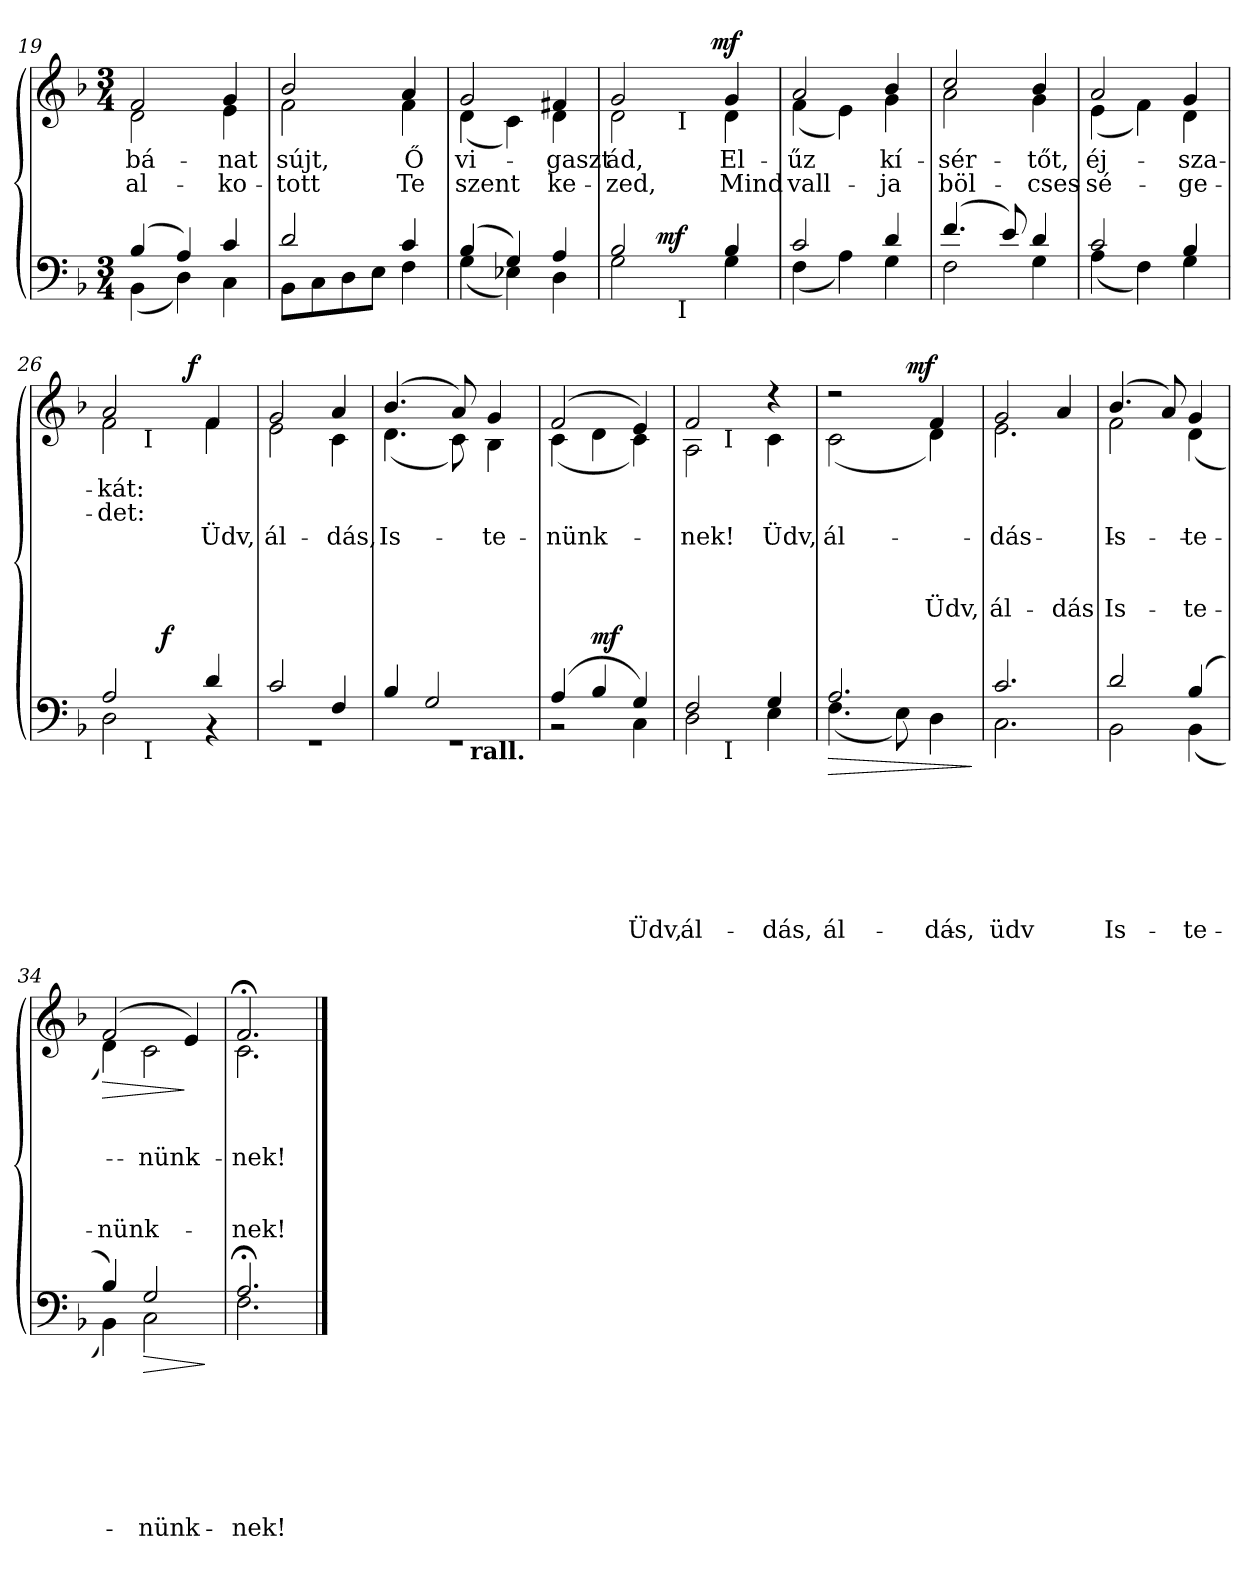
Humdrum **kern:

**kern	**text	**text	**text	**text	**text	**text	**text	**dynam	**kern	**text	**text	**text	**text	**text	**text	**dynam
*part2	*part2	*part2	*part2	*part2	*part2	*part2	*part2	*part2	*part1	*part1	*part1	*part1	*part1	*part1	*part1	*part1
*staff2	*staff2	*staff2	*staff2	*staff2	*staff2	*staff2	*staff2	*staff2	*staff1	*staff1	*staff1	*staff1	*staff1	*staff1	*staff1	*staff1
*clefF4	*	*	*	*	*	*	*	*	*clefG2	*	*	*	*	*	*	*
*k[b-]	*	*	*	*	*	*	*	*	*k[b-]	*	*	*	*	*	*	*
*F:	*	*	*	*	*	*	*	*	*F:	*	*	*	*	*	*	*
*M3/4	*	*	*	*	*	*	*	*	*M3/4	*	*	*	*	*	*	*
=19	=19	=19	=19	=19	=19	=19	=19	=19	=19	=19	=19	=19	=19	=19	=19	=19
*^	*	*	*	*	*	*	*	*	*^	*	*	*	*	*	*	*
!	!	!	!	!	!	!	!	!	!	!	!	!LO:LY:b	!LO:LY:b	!	!	!	!	!
(>4B-/	(<4BB-\	.	.	.	.	.	.	.	.	2f/	2d\	bá-	al-	.	.	.	.	.
4A/)	4D\)	.	.	.	.	.	.	.	.	.	.	.	.	.	.	.	.	.
!	!	!	!	!	!	!	!	!	!	!	!	!LO:LY:b	!LO:LY:b	!	!	!	!	!
4c/	4C\	.	.	.	.	.	.	.	.	4g/	4e\	-nat	-ko-	.	.	.	.	.
=20	=20	=20	=20	=20	=20	=20	=20	=20	=20	=20	=20	=20	=20	=20	=20	=20	=20	=20
!	!	!	!	!	!	!	!	!	!	!	!	!LO:LY:b	!LO:LY:b	!	!	!	!	!
2d/	8BB-\L	.	.	.	.	.	.	.	.	2b-/	2f\	sújt,	-tott	.	.	.	.	.
.	8C\	.	.	.	.	.	.	.	.	.	.	.	.	.	.	.	.	.
.	8D\	.	.	.	.	.	.	.	.	.	.	.	.	.	.	.	.	.
.	8E\J	.	.	.	.	.	.	.	.	.	.	.	.	.	.	.	.	.
!	!	!	!	!	!	!	!	!	!	!	!	!LO:LY:b	!LO:LY:b	!	!	!	!	!
4c/	4F\	.	.	.	.	.	.	.	.	4a/	4f\	Ő	Te	.	.	.	.	.
=21	=21	=21	=21	=21	=21	=21	=21	=21	=21	=21	=21	=21	=21	=21	=21	=21	=21	=21
!	!	!	!	!	!	!	!	!	!	!	!	!LO:LY:b	!LO:LY:b	!	!	!	!	!
(>4B-/	(<4G\	.	.	.	.	.	.	.	.	2g/	(<4d\	vi-	szent	.	.	.	.	.
4G/)	4E-X\)	.	.	.	.	.	.	.	.	.	4c\)	.	.	.	.	.	.	.
!	!	!	!	!	!	!	!	!	!	!	!	!LO:LY:b	!LO:LY:b	!	!	!	!	!
4A/	4D\	.	.	.	.	.	.	.	.	4f#X/	4d\	-gaszt	ke-	.	.	.	.	.
=22	=22	=22	=22	=22	=22	=22	=22	=22	=22	=22	=22	=22	=22	=22	=22	=22	=22	=22
!	!	!	!	!	!	!	!	!	!	!	!	!LO:LY:b	!LO:LY:b	!	!	!	!	!
*^	*^	*	*	*	*	*	*	*	*	*^	*^	*	*	*	*	*	*	*
2B-/	2G\	4ryy	4ryy	.	.	.	.	.	.	.	.	2g/	2d\	4...ryy	4ryy	ád,	-zed,	.	.	.	.	.
!	!	!	!	!	!	!	!	!	!	!	!LO:DY:a	!	!	!	!	!	!	!	!	!	!	!
.	.	2ryy	16ryy	.	.	.	.	.	.	.	mf	.	.	.	16ryy	.	.	.	.	.	.	.
!	!	!	!	!	!	!	!	!	!	!	!	!	!	!	!LO:TX:b:t=I	!	!	!	!	!	!	!
!	!	!	!LO:TX:b:t=I	!	!	!	!	!	!	!	!	!	!	!	!	!	!	!	!	!	!	!
.	.	.	4..ryy	.	.	.	.	.	.	.	.	.	.	.	4..ryy	.	.	.	.	.	.	.
!	!	!	!	!	!	!	!	!	!	!	!	!	!	!	!	!	!	!	!	!	!	!LO:DY:a
.	.	.	.	.	.	.	.	.	.	.	.	.	.	4ryy	.	.	.	.	.	.	.	mf
!	!	!	!	!	!	!	!	!	!	!	!	!	!	!	!	!LO:LY:b	!LO:LY:b	!	!	!	!	!
4B-/	4G\	.	.	.	.	.	.	.	.	.	.	4g/	4d\	.	.	El-	Mind	.	.	.	.	.
.	.	.	.	.	.	.	.	.	.	.	.	.	.	32ryy	.	.	.	.	.	.	.	.
*	*v	*v	*v	*	*	*	*	*	*	*	*	*	*	*	*	*	*	*	*	*	*	*
*	*	*	*	*	*	*	*	*	*	*	*v	*v	*v	*	*	*	*	*	*	*
=23	=23	=23	=23	=23	=23	=23	=23	=23	=23	=23	=23	=23	=23	=23	=23	=23	=23	=23
*^	*^	*	*	*	*	*	*	*	*	*^	*^	*	*	*	*	*	*	*
!	!	!	!	!	!	!	!	!	!	!	!	!	!	!	!	!LO:LY:b	!LO:LY:b	!	!	!	!	!
*	*v	*v	*v	*	*	*	*	*	*	*	*	*	*	*	*	*	*	*	*	*	*	*
*	*	*	*	*	*	*	*	*	*	*	*v	*v	*v	*	*	*	*	*	*	*
2c/	(<4F\	.	.	.	.	.	.	.	.	2a/	(<4f\	-űz	vall-	.	.	.	.	.
.	4A\)	.	.	.	.	.	.	.	.	.	4e\)	.	.	.	.	.	.	.
!	!	!	!	!	!	!	!	!	!	!	!	!LO:LY:b	!LO:LY:b	!	!	!	!	!
4d/	4G\	.	.	.	.	.	.	.	.	4b-/	4g\	kí-	-ja	.	.	.	.	.
!!LO:LB:g=z	!!
=24	=24	=24	=24	=24	=24	=24	=24	=24	=24	=24	=24	=24	=24	=24	=24	=24	=24	=24
!	!	!	!	!	!	!	!	!	!	!	!	!LO:LY:b	!LO:LY:b	!	!	!	!	!
(>4.f/	2F\	.	.	.	.	.	.	.	.	2cc/	2a\	-sér-	böl-	.	.	.	.	.
8e/)	.	.	.	.	.	.	.	.	.	.	.	.	.	.	.	.	.	.
!	!	!	!	!	!	!	!	!	!	!	!	!LO:LY:b	!LO:LY:b	!	!	!	!	!
4d/	4G\	.	.	.	.	.	.	.	.	4b-/	4g\	-tőt,	-cses-	.	.	.	.	.
=25	=25	=25	=25	=25	=25	=25	=25	=25	=25	=25	=25	=25	=25	=25	=25	=25	=25	=25
!	!	!	!	!	!	!	!	!	!	!	!	!LO:LY:b	!LO:LY:b	!	!	!	!	!
2c/	(<4A\	.	.	.	.	.	.	.	.	2a/	(<4e\	éj-	-sé-	.	.	.	.	.
.	4F\)	.	.	.	.	.	.	.	.	.	4f\)	.	.	.	.	.	.	.
!	!	!	!	!	!	!	!	!	!	!	!	!LO:LY:b	!LO:LY:b	!	!	!	!	!
4B-/	4G\	.	.	.	.	.	.	.	.	4g/	4d\	-sza-	-ge-	.	.	.	.	.
=26	=26	=26	=26	=26	=26	=26	=26	=26	=26	=26	=26	=26	=26	=26	=26	=26	=26	=26
!	!	!	!	!	!	!	!	!	!	!	!	!LO:LY:b	!LO:LY:b	!	!	!	!	!
*	*^	*	*	*	*	*	*	*	*	*^	*^	*	*	*	*	*	*	*
2A/	2D\	4ryy	.	.	.	.	.	.	.	.	2a/	2f\	4..ryy	4ryy	-kát:	-det:	.	.	.	.	.
!	!	!	!	!	!	!	!	!	!	!	!	!	!	!LO:TX:b:t=I	!	!	!	!	!	!	!
!	!	!LO:TX:b:t=I	!	!	!	!	!	!	!	!	!	!	!	!	!	!	!	!	!	!	!
.	.	16ryy	.	.	.	.	.	.	.	.	.	.	.	2ryy	.	.	.	.	.	.	.
!	!	!	!	!	!	!	!	!	!	!LO:DY:a	!	!	!	!	!	!	!	!	!	!	!
.	.	4..ryy	.	.	.	.	.	.	.	f	.	.	.	.	.	.	.	.	.	.	.
!	!	!	!	!	!	!	!	!	!	!	!	!	!	!	!	!	!	!	!	!	!LO:DY:a
.	.	.	.	.	.	.	.	.	.	.	.	.	4ryy	.	.	.	.	.	.	.	f
!	!	!	!	!	!	!	!	!	!	!	!	!	!	!	!	!	!LO:LY:b	!	!	!	!
4d/	4rBB	.	.	.	.	.	.	.	.	.	4f/	4f\	.	.	.	.	Üdv,	.	.	.	.
.	.	.	.	.	.	.	.	.	.	.	.	.	16ryy	.	.	.	.	.	.	.	.
*	*v	*v	*	*	*	*	*	*	*	*	*	*	*	*	*	*	*	*	*	*	*
*	*	*	*	*	*	*	*	*	*	*	*v	*v	*v	*	*	*	*	*	*	*
=27	=27	=27	=27	=27	=27	=27	=27	=27	=27	=27	=27	=27	=27	=27	=27	=27	=27	=27
*	*^	*	*	*	*	*	*	*	*	*^	*^	*	*	*	*	*	*	*
!	!	!	!	!	!	!	!	!	!	!	!	!	!	!	!	!	!LO:LY:b	!	!	!	!
*	*v	*v	*	*	*	*	*	*	*	*	*	*	*	*	*	*	*	*	*	*	*
*	*	*	*	*	*	*	*	*	*	*	*v	*v	*v	*	*	*	*	*	*	*
2c/	2.rGG	.	.	.	.	.	.	.	.	2g/	2e\	.	.	ál-	.	.	.	.
!	!	!	!	!	!	!	!	!	!	!	!	!	!	!LO:LY:b	!	!	!	!
4F/	.	.	.	.	.	.	.	.	.	4a/	4c\	.	.	-dás,	.	.	.	.
=28	=28	=28	=28	=28	=28	=28	=28	=28	=28	=28	=28	=28	=28	=28	=28	=28	=28	=28
!	!	!	!	!	!	!	!	!	!	!	!	!	!	!LO:LY:b	!	!	!	!
*	*^	*	*	*	*	*	*	*	*	*	*	*	*	*	*	*	*	*
4B-/	2.rGG	4..ryy	.	.	.	.	.	.	.	.	(>4.b-/	(<4.d\	.	.	Is-	.	.	.	.
2G/	.	.	.	.	.	.	.	.	.	.	.	.	.	.	.	.	.	.	.
.	.	.	.	.	.	.	.	.	.	.	8a/)	8c\)	.	.	.	.	.	.	.
!	!	!LO:TX:b:B:t=rall.	!	!	!	!	!	!	!	!	!	!	!	!	!	!	!	!	!
.	.	4ryy	.	.	.	.	.	.	.	.	.	.	.	.	.	.	.	.	.
!	!	!	!	!	!	!	!	!	!	!	!	!	!	!	!LO:LY:b	!	!	!	!
.	.	.	.	.	.	.	.	.	.	.	4g/	4B-\	.	.	-te-	.	.	.	.
.	.	16ryy	.	.	.	.	.	.	.	.	.	.	.	.	.	.	.	.	.
*	*v	*v	*	*	*	*	*	*	*	*	*	*	*	*	*	*	*	*	*
=29	=29	=29	=29	=29	=29	=29	=29	=29	=29	=29	=29	=29	=29	=29	=29	=29	=29	=29
*	*^	*	*	*	*	*	*	*	*	*	*	*	*	*	*	*	*	*
!	!	!	!	!	!	!	!	!	!	!	!	!	!	!	!LO:LY:b	!	!	!	!
*	*v	*v	*	*	*	*	*	*	*	*	*	*	*	*	*	*	*	*	*
(>4A/	2rBB	.	.	.	.	.	.	.	.	(2f/	(<4c\	.	.	-nünk-	.	.	.	.
!	!	!	!	!	!	!	!	!	!LO:DY:b	!	!	!	!	!	!	!	!	!
4B-/	.	.	.	.	.	.	.	.	mf	.	4d\	.	.	.	.	.	.	.
!	!	!	!	!	!	!	!	!LO:LY:b	!	!	!	!	!	!	!	!	!	!
4G/)	4C\	.	.	.	.	.	.	Üdv,	.	4e/)	4c\)	.	.	.	.	.	.	.
*	*	*	*	*	*	*	*	*	*	*v	*v	*	*	*	*	*	*	*
!!LO:LB:g=z
=30	=30	=30	=30	=30	=30	=30	=30	=30	=30	=30	=30	=30	=30	=30	=30	=30	=30
*	*	*	*	*	*	*	*	*	*	*^	*	*	*	*	*	*	*
!	!	!	!	!	!	!	!	!LO:LY:b	!	!	!	!	!	!	!	!	!	!
!	!	!	!	!	!	!	!	!	!	!	!	!	!	!LO:LY:b	!	!	!	!
*	*^	*	*	*	*	*	*	*	*	*	*^	*	*	*	*	*	*	*
2F/	2D\	8..ryy	.	.	.	.	.	.	ál-	.	2f/	2A\	8..ryy	.	.	-nek!	.	.	.	.
!	!	!	!	!	!	!	!	!	!	!	!	!	!LO:TX:b:t=I	!	!	!	!	!	!	!
!	!	!LO:TX:b:t=I	!	!	!	!	!	!	!	!	!	!	!	!	!	!	!	!	!	!
.	.	2ryy	.	.	.	.	.	.	.	.	.	.	2ryy	.	.	.	.	.	.	.
!	!	!	!	!	!	!	!	!	!LO:LY:b	!	!	!	!	!	!	!	!	!	!	!
!	!	!	!	!	!	!	!	!	!	!	!	!	!	!	!	!LO:LY:b	!	!	!	!
4G/	4E\	.	.	.	.	.	.	.	-dás,	.	4rdd	4c\	.	.	.	Üdv,	.	.	.	.
.	.	32ryy	.	.	.	.	.	.	.	.	.	.	32ryy	.	.	.	.	.	.	.
=31	=31	=31	=31	=31	=31	=31	=31	=31	=31	=31	=31	=31	=31	=31	=31	=31	=31	=31	=31	=31
!	!	!	!	!	!	!	!	!	!	!LO:HP:b	!	!	!	!	!	!	!	!	!	!
*	*v	*v	*	*	*	*	*	*	*	*	*	*	*	*	*	*	*	*	*	*
*	*^	*	*	*	*	*	*	*	*	*	*	*	*	*	*	*	*	*	*
!	!	!	!	!	!	!	!	!	!LO:LY:b	!	!	!	!	!	!	!	!	!	!	!
*	*v	*v	*	*	*	*	*	*	*	*	*	*	*	*	*	*	*	*	*	*
*	*^	*	*	*	*	*	*	*	*	*	*	*	*	*	*	*	*	*	*
!	!	!	!	!	!	!	!	!	!	!	!	!	!	!	!	!LO:LY:b	!	!	!	!
*	*v	*v	*	*	*	*	*	*	*	*	*	*	*	*	*	*	*	*	*	*
2.A/	(<4.F\	.	.	.	.	.	.	ál-	>	2rdd	(<2c\	4ryy	.	.	ál-	.	.	.	.
.	.	.	.	.	.	.	.	.	.	.	.	8ryy	.	.	.	.	.	.	.
.	8E\)	.	.	.	.	.	.	.	.	.	.	32ryy	.	.	.	.	.	.	.
!	!	!	!	!	!	!	!	!	!	!	!	!	!	!	!	!	!	!	!LO:DY:a
.	.	.	.	.	.	.	.	.	.	.	.	4ryy	.	.	.	.	.	.	mf
!	!	!	!	!	!	!	!	!LO:LY:b	!	!	!	!	!	!	!	!	!	!	!
!	!	!	!	!	!	!	!	!	!	!	!	!	!	!	!	!	!	!LO:LY:a	!
.	4D\	.	.	.	.	.	.	-dás,	.	4f/	4d\)	.	.	.	.	.	.	Üdv,	.
.	.	.	.	.	.	.	.	.	.	.	.	16.ryy	.	.	.	.	.	.	.
*v	*v	*	*	*	*	*	*	*	*	*	*	*	*	*	*	*	*	*	*
.	.	.	.	.	.	.	.	]	.	.	.	.	.	.	.	.	.	.
*	*	*	*	*	*	*	*	*	*v	*v	*v	*	*	*	*	*	*	*
=32	=32	=32	=32	=32	=32	=32	=32	=32	=32	=32	=32	=32	=32	=32	=32	=32
*^	*	*	*	*	*	*	*	*	*	*	*	*	*	*	*	*
*	*	*	*	*	*	*	*	*	*	*^	*	*	*	*	*	*	*
*	*	*	*	*	*	*	*	*	*	*	*^	*	*	*	*	*	*	*
!	!	!	!	!	!	!	!	!LO:LY:b	!	!	!	!	!	!	!	!	!	!	!
*	*	*	*	*	*	*	*	*	*	*v	*v	*v	*	*	*	*	*	*	*
*	*	*	*	*	*	*	*	*	*	*^	*	*	*	*	*	*	*
*	*	*	*	*	*	*	*	*	*	*	*^	*	*	*	*	*	*	*
!	!	!	!	!	!	!	!	!	!	!	!	!	!	!	!	!	!	!LO:LY:a	!
*	*	*	*	*	*	*	*	*	*	*	*v	*v	*	*	*	*	*	*	*
*	*	*	*	*	*	*	*	*	*	*	*^	*	*	*	*	*	*	*
!	!	!	!	!	!	!	!	!	!	!	!	!	!	!	!LO:LY:b	!	!	!	!
*	*	*	*	*	*	*	*	*	*	*	*v	*v	*	*	*	*	*	*	*
2.c/	2.C\	.	.	.	.	.	.	üdv	.	2g/	2.e\	.	.	-dás	.	.	ál-	.
!	!	!	!	!	!	!	!	!	!	!	!	!	!	!	!	!	!LO:LY:a	!
.	.	.	.	.	.	.	.	.	.	4a/	.	.	.	.	.	.	-dás	.
=33	=33	=33	=33	=33	=33	=33	=33	=33	=33	=33	=33	=33	=33	=33	=33	=33	=33	=33
!	!	!	!	!	!	!	!	!LO:LY:b	!	!	!	!	!	!	!	!	!	!
!	!	!	!	!	!	!	!	!	!	!	!	!	!	!	!	!	!LO:LY:a	!
!	!	!	!	!	!	!	!	!	!	!	!	!	!	!LO:LY:b	!	!	!	!
2d/	2BB-\	.	.	.	.	.	.	Is-	.	(>4.b-/	2f\	.	.	Is-	.	.	Is-	.
.	.	.	.	.	.	.	.	.	.	8a/)	.	.	.	.	.	.	.	.
!	!	!	!	!	!	!	!	!LO:LY:b	!	!	!	!	!	!	!	!	!	!
!	!	!	!	!	!	!	!	!	!	!	!	!	!	!	!	!	!LO:LY:a	!
!	!	!	!	!	!	!	!	!	!	!	!	!	!	!LO:LY:b	!	!	!	!
(>4B-/	(<4BB-\	.	.	.	.	.	.	-te-	.	4g/	(<4d\	.	.	-te-	.	.	-te-	.
=34	=34	=34	=34	=34	=34	=34	=34	=34	=34	=34	=34	=34	=34	=34	=34	=34	=34	=34
!	!	!	!	!	!	!	!	!	!	!	!	!	!	!	!	!	!LO:LY:a	!LO:HP:b
4B-/)	4BB-\)	.	.	.	.	.	.	.	.	(>2f/	4d\)	.	.	.	.	.	-nünk-	>
!	!	!	!	!	!	!	!	!	!LO:HP:b	!	!	!	!	!	!	!	!	!
!	!	!	!	!	!	!	!	!LO:LY:b	!	!	!	!	!	!	!	!	!	!
!	!	!	!	!	!	!	!	!	!	!	!	!	!	!LO:LY:b	!	!	!	!
2G/	2C\	.	.	.	.	.	.	-nünk-	>	.	2c\	.	.	-nünk-	.	.	.	.
.	.	.	.	.	.	.	.	.	.	4e/)	.	.	.	.	.	.	.	]
*v	*v	*	*	*	*	*	*	*	*	*	*	*	*	*	*	*	*	*
*	*	*	*	*	*	*	*	*	*v	*v	*	*	*	*	*	*	*
.	.	.	.	.	.	.	.	]	.	.	.	.	.	.	.	.
=35	=35	=35	=35	=35	=35	=35	=35	=35	=35	=35	=35	=35	=35	=35	=35	=35
*^	*	*	*	*	*	*	*	*	*	*	*	*	*	*	*	*
!	!	!	!	!	!	!	!	!LO:LY:b	!	!	!	!	!	!	!	!	!
!	!	!	!	!	!	!	!	!	!	!	!	!	!	!	!	!LO:LY:a	!
*	*	*	*	*	*	*	*	*	*	*^	*	*	*	*	*	*	*
!	!	!	!	!	!	!	!	!	!	!	!	!	!	!LO:LY:b	!	!	!	!
2.A;/	2.F\	.	.	.	.	.	.	-nek!	.	2.f;/	2.c\	.	.	-nek!	.	.	-nek!	.
*v	*v	*	*	*	*	*	*	*	*	*	*	*	*	*	*	*	*	*
*	*	*	*	*	*	*	*	*	*v	*v	*	*	*	*	*	*	*
==	==	==	==	==	==	==	==	==	==	==	==	==	==	==	==	==
*-	*-	*-	*-	*-	*-	*-	*-	*-	*-	*-	*-	*-	*-	*-	*-	*-
